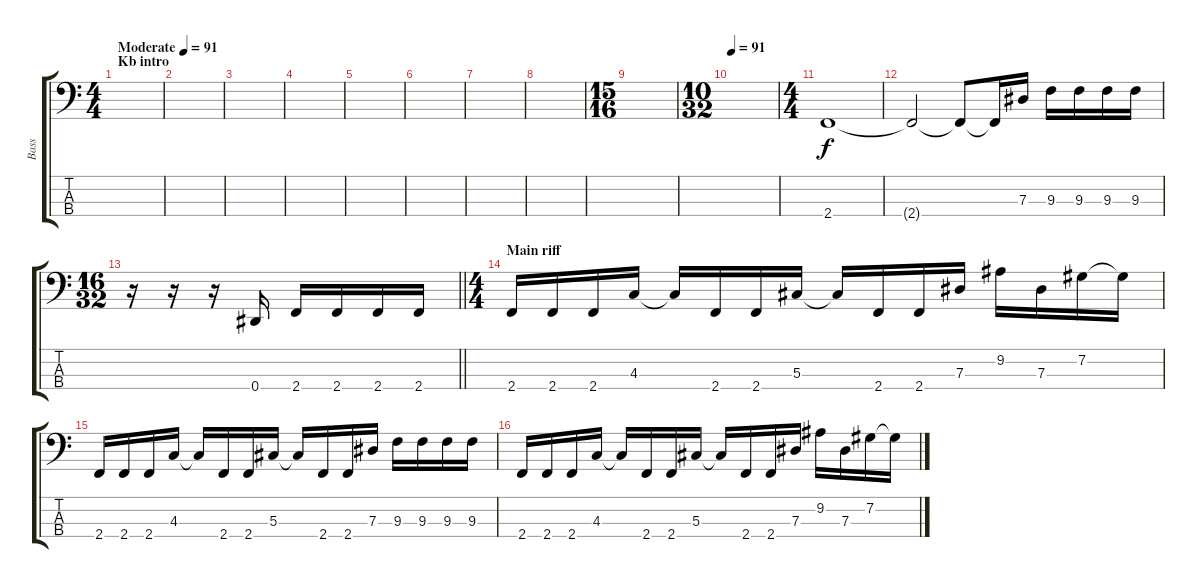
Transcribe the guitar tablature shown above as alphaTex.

\track ("Bass" "Bass") {instrument electricbassfinger}
\staff {score tabs}
\tuning (Gb2 Db2 Ab1 Eb1) {hide}
\ts (4 4)
\section ("" "Kb intro")
\tempo (91 "Moderate")
\tempo 125
\tempo (91 "Moderate")
\clef f4
\ks c
|
|
|
|
|
|
|
|
\ts (15 16)
|
\ts (10 32)
\tempo 91
|
\ts (4 4)
2.4.1 |
2.4{t}.2 2.4{t}.8 2.4{t}.16 7.3.16 9.3.16 9.3.16 9.3.16 9.3.16 |
\ts (16 32)
\barLineRight lightlight
r.16 r.16 r.16 0.4.16 2.4.16 2.4.16 2.4.16 2.4.16 |
\ts (4 4)
\section ("" "Main riff")
2.4.16 2.4.16 2.4.16 4.3.16 4.3{t}.16 2.4.16 2.4.16 5.3.16 5.3{t}.16 2.4.16 2.4.16 7.3.16 9.2.16 7.3.16 7.2.16 7.2{t}.16 |
2.4.16 2.4.16 2.4.16 4.3.16 4.3{t}.16 2.4.16 2.4.16 5.3.16 5.3{t}.16 2.4.16 2.4.16 7.3.16 9.3.16 9.3.16 9.3.16 9.3.16 |
2.4.16 2.4.16 2.4.16 4.3.16 4.3{t}.16 2.4.16 2.4.16 5.3.16 5.3{t}.16 2.4.16 2.4.16 7.3.16 9.2.16 7.3.16 7.2.16 7.2{t}.16
